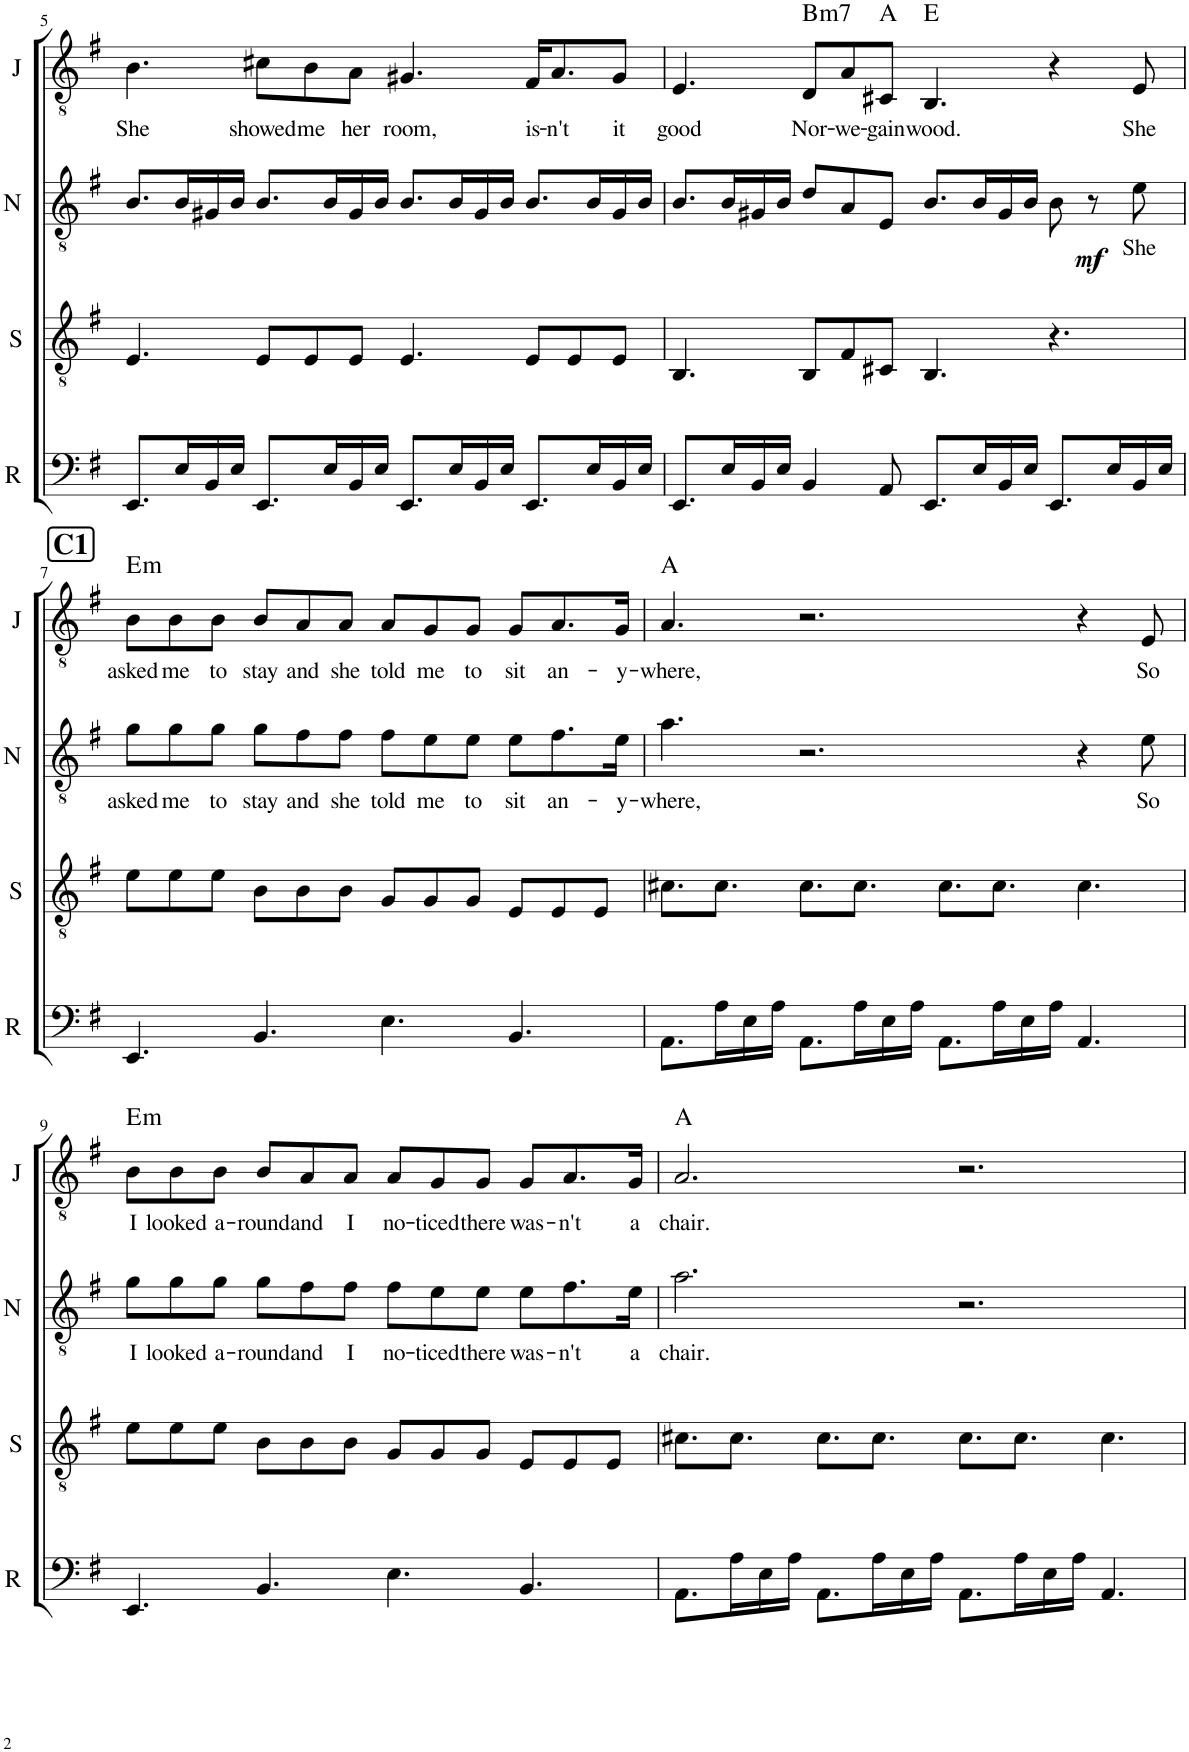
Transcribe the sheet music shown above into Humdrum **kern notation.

**kern	**kern	**kern	**text	**dynam	**kern	**text	**harte
*part4	*part3	*part2	*part2	*part2	*part1	*part1	*part1
*staff4	*staff3	*staff2	*staff2	*staff2	*staff1	*staff1	*
*I"Ryan	*I"Steve	*I"Nate	*	*	*I"Justin	*	*
*I'R	*I'S	*I'N	*	*	*I'J	*	*
!!LO:PB:g=z
*clefF4	*clefGv2	*clefGv2	*	*	*clefGv2	*	*
*k[f#]	*k[f#]	*k[f#]	*	*	*k[f#]	*	*
*M12/8	*M12/8	*M12/8	*	*	*M12/8	*	*
=5	=5	=5	=5	=5	=5	=5	=5
!	!	!	!	!	!	!LO:LY:b	!
8.EE/L	4.E/	8.B/L	.	.	4.B\	She	.
16E/L	.	16B/L	.	.	.	.	.
16BB/	.	16G#X/	.	.	.	.	.
16E/JJ	.	16B/JJ	.	.	.	.	.
!	!	!	!	!	!	!LO:LY:b	!
8.EE/L	8E/L	8.B/L	.	.	8c#X\L	showed	.
!	!	!	!	!	!	!LO:LY:b	!
.	8E/	.	.	.	8B\	me	.
16E/L	.	16B/L	.	.	.	.	.
!	!	!	!	!	!	!LO:LY:b	!
16BB/	8E/J	16G#/	.	.	8A\J	her	.
16E/JJ	.	16B/JJ	.	.	.	.	.
!	!	!	!	!	!	!LO:LY:b	!
8.EE/L	4.E/	8.B/L	.	.	4.G#X/	room,	.
16E/L	.	16B/L	.	.	.	.	.
16BB/	.	16G#/	.	.	.	.	.
16E/JJ	.	16B/JJ	.	.	.	.	.
!	!	!	!	!	!	!LO:LY:b	!
8.EE/L	8E/L	8.B/L	.	.	16F#/KL	is-	.
!	!	!	!	!	!	!LO:LY:b	!
.	.	.	.	.	8.A/	-n't	.
.	8E/	.	.	.	.	.	.
16E/L	.	16B/L	.	.	.	.	.
!	!	!	!	!	!	!LO:LY:b	!
16BB/	8E/J	16G#/	.	.	8G#/J	it	.
16E/JJ	.	16B/JJ	.	.	.	.	.
=6	=6	=6	=6	=6	=6	=6	=6
!	!	!	!	!	!	!LO:LY:b	!
*	*	*^	*	*	*	*	*
8.EE/L	4.BB/	8.B/L	1ryy	.	.	4.E/	good	.
16E/L	.	16B/L	.	.	.	.	.	.
16BB/	.	16G#X/	.	.	.	.	.	.
16E/JJ	.	16B/JJ	.	.	.	.	.	.
!	!	!	!	!	!	!	!LO:LY:b	!LO:H:kt=m7
4BB/	8BB/L	8d/L	.	.	.	8D/L	Nor-	B:min7
!	!	!	!	!	!	!	!LO:LY:b	!
.	8F#/	8A/	.	.	.	8A/	-we-	.
!	!	!	!	!	!	!	!LO:LY:b	!
8AA/	8C#X/J	8E/J	.	.	.	8C#X/J	-gain	A:maj
!	!	!	!	!	!	!	!LO:LY:b	!
8.EE/L	4.BB/	8.B/L	.	.	.	4.BB/	wood.	E:maj
16E/L	.	16B/L	.	.	.	.	.	.
16BB/	.	16G#/	4ryy	.	.	.	.	.
16E/JJ	.	16B/JJ	.	.	.	.	.	.
8.EE/L	4.r	8B\	.	.	.	4r	.	.
.	.	8r	16ryy	.	.	.	.	.
!	!	!	!	!	!LO:DY:b	!	!	!
16E/L	.	.	8.ryy	.	mf	.	.	.
!	!	!	!	!LO:LY:b	!	!	!LO:LY:b	!
16BB/	.	8e\	.	She	.	8E/	She	.
16E/JJ	.	.	.	.	.	.	.	.
!!LO:LB:g=z
!!LO:REH:place=s1:a:B:cj:fs=14:t=C1
=7	=7	=7	=7	=7	=7	=7	=7	=7
!	!	!	!	!LO:LY:b	!	!	!LO:LY:b	!LO:H:kt=m
*	*	*v	*v	*	*	*	*	*
4.EE/	8e\L	8g\L	asked	.	8B\L	asked	E:min
!	!	!	!LO:LY:b	!	!	!LO:LY:b	!
.	8e\	8g\	me	.	8B\	me	.
!	!	!	!LO:LY:b	!	!	!LO:LY:b	!
.	8e\J	8g\J	to	.	8B\J	to	.
!	!	!	!LO:LY:b	!	!	!LO:LY:b	!
4.BB/	8B\L	8g\L	stay	.	8B/L	stay	.
!	!	!	!LO:LY:b	!	!	!LO:LY:b	!
.	8B\	8f#\	and	.	8A/	and	.
!	!	!	!LO:LY:b	!	!	!LO:LY:b	!
.	8B\J	8f#\J	she	.	8A/J	she	.
!	!	!	!LO:LY:b	!	!	!LO:LY:b	!
4.E\	8G/L	8f#\L	told	.	8A/L	told	.
!	!	!	!LO:LY:b	!	!	!LO:LY:b	!
.	8G/	8e\	me	.	8G/	me	.
!	!	!	!LO:LY:b	!	!	!LO:LY:b	!
.	8G/J	8e\J	to	.	8G/J	to	.
!	!	!	!LO:LY:b	!	!	!LO:LY:b	!
4.BB/	8E/L	8e\L	sit	.	8G/L	sit	.
!	!	!	!LO:LY:b	!	!	!LO:LY:b	!
.	8E/	8.f#\	an-	.	8.A/	an-	.
.	8E/J	.	.	.	.	.	.
!	!	!	!LO:LY:b	!	!	!LO:LY:b	!
.	.	16e\Jk	-y-	.	16G/Jk	-y-	.
=8	=8	=8	=8	=8	=8	=8	=8
!	!	!	!LO:LY:b	!	!	!LO:LY:b	!
8.AA\L	8.c#X\L	4.a\	-where,	.	4.A/	-where,	A:maj
16A\L	8.c#\J	.	.	.	.	.	.
16E\	.	.	.	.	.	.	.
16A\JJ	.	.	.	.	.	.	.
8.AA\L	8.c#\L	2.r	.	.	2.r	.	.
16A\L	8.c#\J	.	.	.	.	.	.
16E\	.	.	.	.	.	.	.
16A\JJ	.	.	.	.	.	.	.
8.AA\L	8.c#\L	.	.	.	.	.	.
16A\L	8.c#\J	.	.	.	.	.	.
16E\	.	.	.	.	.	.	.
16A\JJ	.	.	.	.	.	.	.
4.AA/	4.c#\	4r	.	.	4r	.	.
!	!	!	!LO:LY:b	!	!	!LO:LY:b	!
.	.	8e\	So	.	8E/	So	.
!!LO:LB:g=z
=9	=9	=9	=9	=9	=9	=9	=9
!	!	!	!LO:LY:b	!	!	!LO:LY:b	!LO:H:kt=m
4.EE/	8e\L	8g\L	I	.	8B\L	I	E:min
!	!	!	!LO:LY:b	!	!	!LO:LY:b	!
.	8e\	8g\	looked	.	8B\	looked	.
!	!	!	!LO:LY:b	!	!	!LO:LY:b	!
.	8e\J	8g\J	a-	.	8B\J	a-	.
!	!	!	!LO:LY:b	!	!	!LO:LY:b	!
4.BB/	8B\L	8g\L	-round	.	8B/L	-round	.
!	!	!	!LO:LY:b	!	!	!LO:LY:b	!
.	8B\	8f#\	and	.	8A/	and	.
!	!	!	!LO:LY:b	!	!	!LO:LY:b	!
.	8B\J	8f#\J	I	.	8A/J	I	.
!	!	!	!LO:LY:b	!	!	!LO:LY:b	!
4.E\	8G/L	8f#\L	no-	.	8A/L	no-	.
!	!	!	!LO:LY:b	!	!	!LO:LY:b	!
.	8G/	8e\	-ticed	.	8G/	-ticed	.
!	!	!	!LO:LY:b	!	!	!LO:LY:b	!
.	8G/J	8e\J	there	.	8G/J	there	.
!	!	!	!LO:LY:b	!	!	!LO:LY:b	!
4.BB/	8E/L	8e\L	was-	.	8G/L	was-	.
!	!	!	!LO:LY:b	!	!	!LO:LY:b	!
.	8E/	8.f#\	-n't	.	8.A/	-n't	.
.	8E/J	.	.	.	.	.	.
!	!	!	!LO:LY:b	!	!	!LO:LY:b	!
.	.	16e\Jk	a	.	16G/Jk	a	.
=10	=10	=10	=10	=10	=10	=10	=10
!	!	!	!LO:LY:b	!	!	!LO:LY:b	!
8.AA\L	8.c#X\L	2.a\	chair.	.	2.A/	chair.	A:maj
16A\L	8.c#\J	.	.	.	.	.	.
16E\	.	.	.	.	.	.	.
16A\JJ	.	.	.	.	.	.	.
8.AA\L	8.c#\L	.	.	.	.	.	.
16A\L	8.c#\J	.	.	.	.	.	.
16E\	.	.	.	.	.	.	.
16A\JJ	.	.	.	.	.	.	.
8.AA\L	8.c#\L	2.r	.	.	2.r	.	.
16A\L	8.c#\J	.	.	.	.	.	.
16E\	.	.	.	.	.	.	.
16A\JJ	.	.	.	.	.	.	.
4.AA/	4.c#\	.	.	.	.	.	.
=	=	=	=	=	=	=	=
*-	*-	*-	*-	*-	*-	*-	*-
